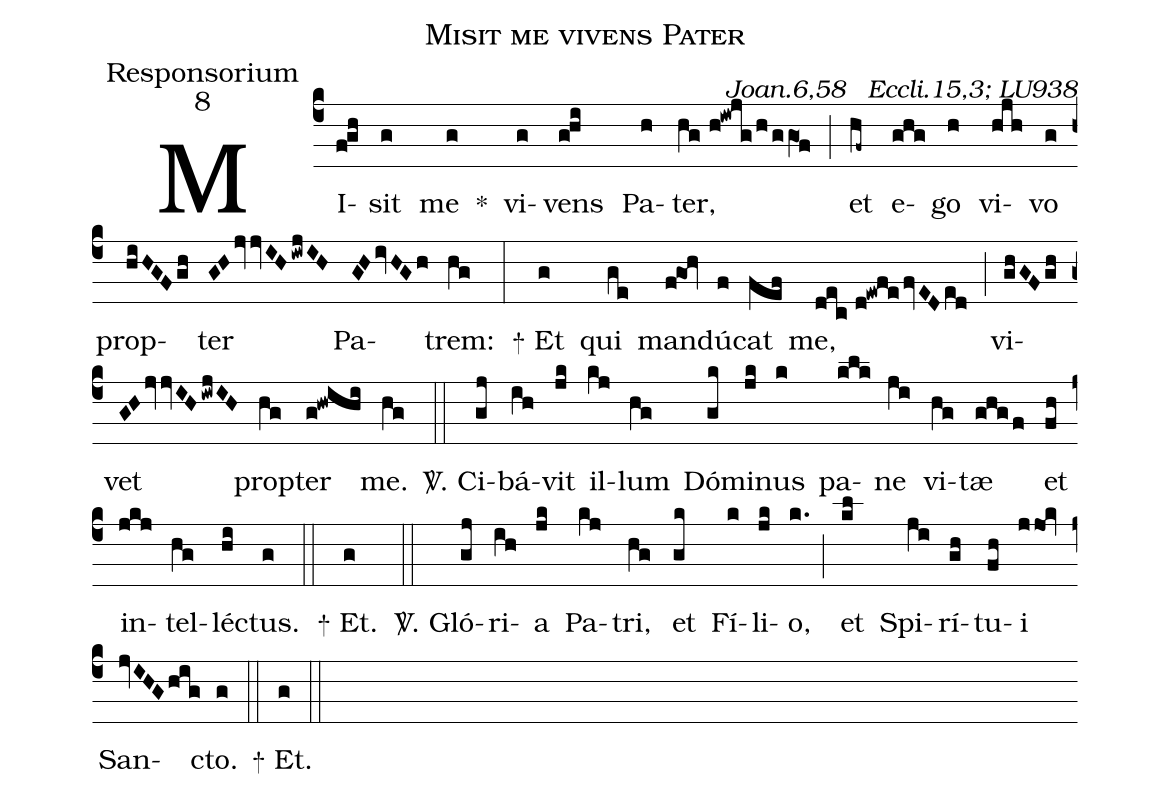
name:Misit me vivens Pater;
office-part:Responsorium;
mode:8;
commentary:ꝶ Joan.6,58 ꝟ Eccli.15,3; LU938;
%%
(c4)
MI(f!gh)sit(g) me(g) *()
vi(g)vens(g!hi) Pa(h)ter,(hg//h!iwjg/h/ggO1f) (;)
et(hf~) e(ghg)go(h) vi(hjh)vo(g) prop(hiHGFgh)ter(GHjvvIH/iwjIH) Pa(GHivHGh)trem:(hg) (:)
+
Et(g) qui(ge) man(f!goh)dú(f)cat(fef) me,(dec//d!ewfe/fvEDed) (;)
vi(ghGFgh)vet(GHjvvIH/iwjIH) prop(hg)ter(g!hwihi) me.(hg) (::)

<sp>V/</sp>.
Ci(gj)bá(ih)vit(jk) il(kj)lum(hg) Dó(gk)mi(jk)nus(k)
pa(klk)ne(ji) vi(hg)tæ(ghgf) et(fh) in(jkj)tel(hg)lé(hi)ctus.(g) (::)

+ Et.(g) (::)

<sp>V/</sp>.
Gló(gj)ri(ih)a(jk) Pa(kj)tri,(hg) et(gk) Fí(k)li(jk)o,(k.) (;)
et(kl) Spi(ji)rí(gh)tu(fh)i(jjok) San(jvIHG/hig)cto.(g) (::)

+ Et.(g) (::)
